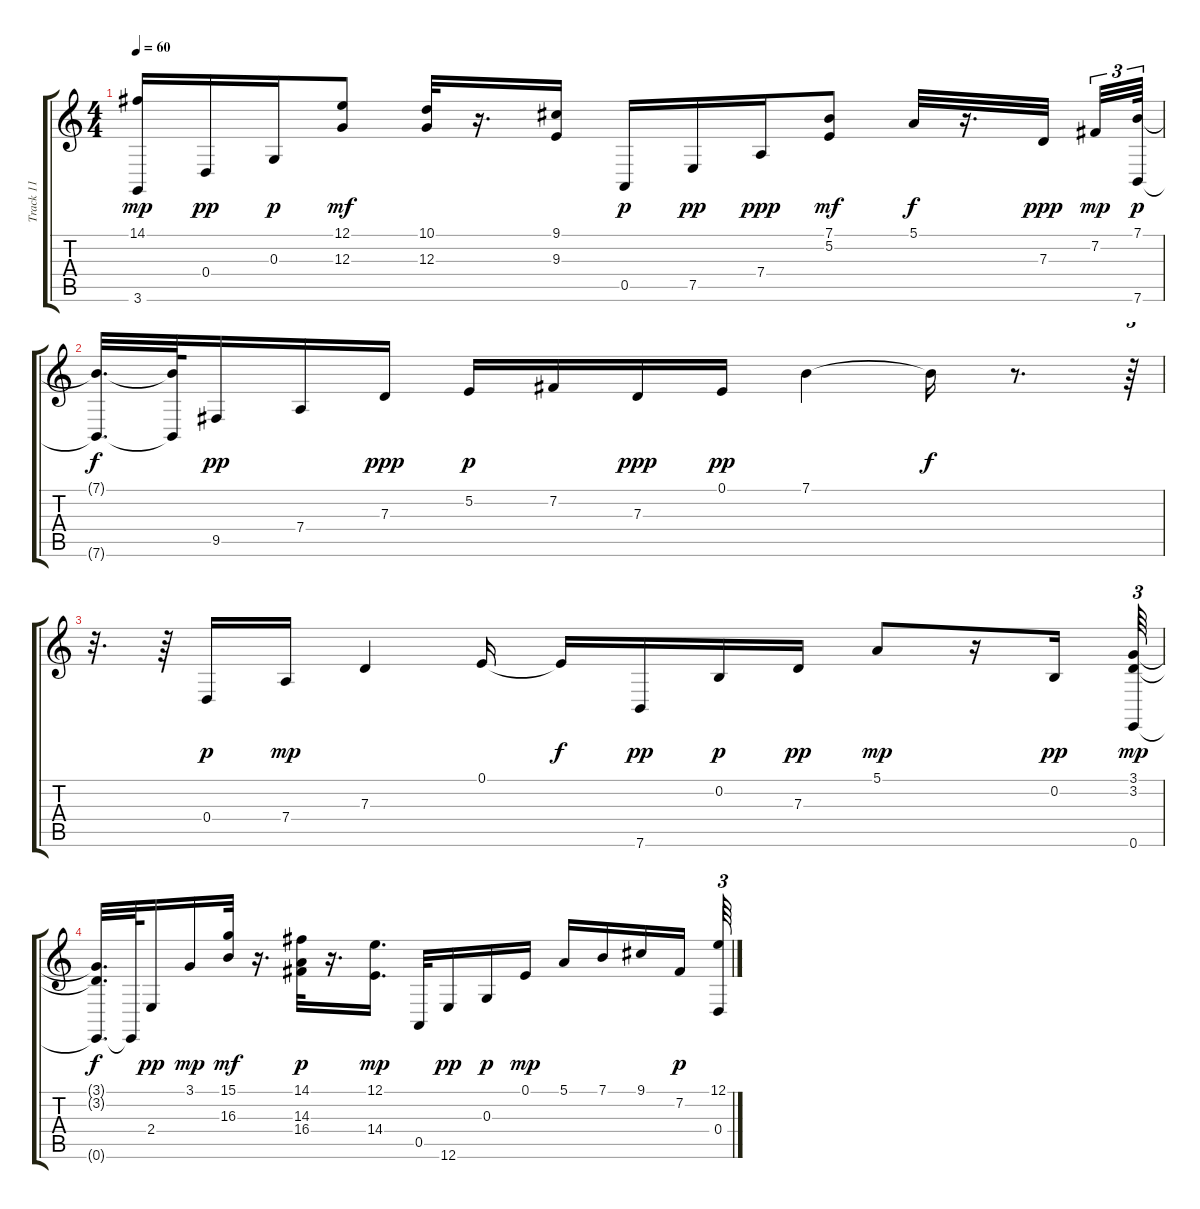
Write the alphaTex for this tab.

\track ("Track 11" "Track 11") {instrument stringensemble2}
\staff {score tabs}
\tuning (E4 B3 G3 D3 A2 E2) {hide}
\ts (4 4)
\tempo 60
\clef g2
\ks c
(14.1 3.6).16{dy mp} 0.4.16{dy pp} 0.3.16{dy p} (12.1 12.3).8{dy mf} (10.1 12.3).32 r.16{d} (9.1 9.3).16 0.5.16{dy p} 7.5.16{dy pp} 7.4.16{dy ppp} (7.1 5.2).8{dy mf} 5.1.32{dy f} r.16{d} 7.3.32{dy ppp} 7.2.32{tu (3 2) dy mp} (7.1 7.6).64{tu (3 2) dy p} |
(7.1{t} 7.6{t}).32{d dy f} (7.1{t} 7.6{t}).64 9.5.16{dy pp} 7.4.16 7.3.16{dy ppp} 5.2.16{dy p} 7.2.16 7.3.16{dy ppp} 0.1.16{dy pp} 7.1.4 7.1{t}.16{dy f} r.8{d} r.64{tu (3 2)} |
r.32{d} r.64 0.4.16{dy p} 7.4.16{dy mp} 7.3.4 0.1.16 0.1{t}.16{dy f} 7.6.16{dy pp} 0.2.16{dy p} 7.3.16{dy pp} 5.1.8{dy mp} r.16 0.2.16{dy pp} (3.1 3.2 0.6).64{tu (3 2) dy mp} |
(3.1{t} 3.2{t} 0.6{t}).32{d dy f} 0.6{t}.64 2.4.16{dy pp} 3.1.16{dy mp} (15.1 16.3).32{dy mf} r.16{d} (14.1 14.3 16.4).32{dy p} r.16{d} (12.1 14.4).16{d dy mp} 0.5.32 12.6.16{dy pp} 0.3.16{dy p} 0.1.16{dy mp} 5.1.16 7.1.16 9.1.16 7.2.16{dy p} (12.1 0.4).64{tu (3 2)}
